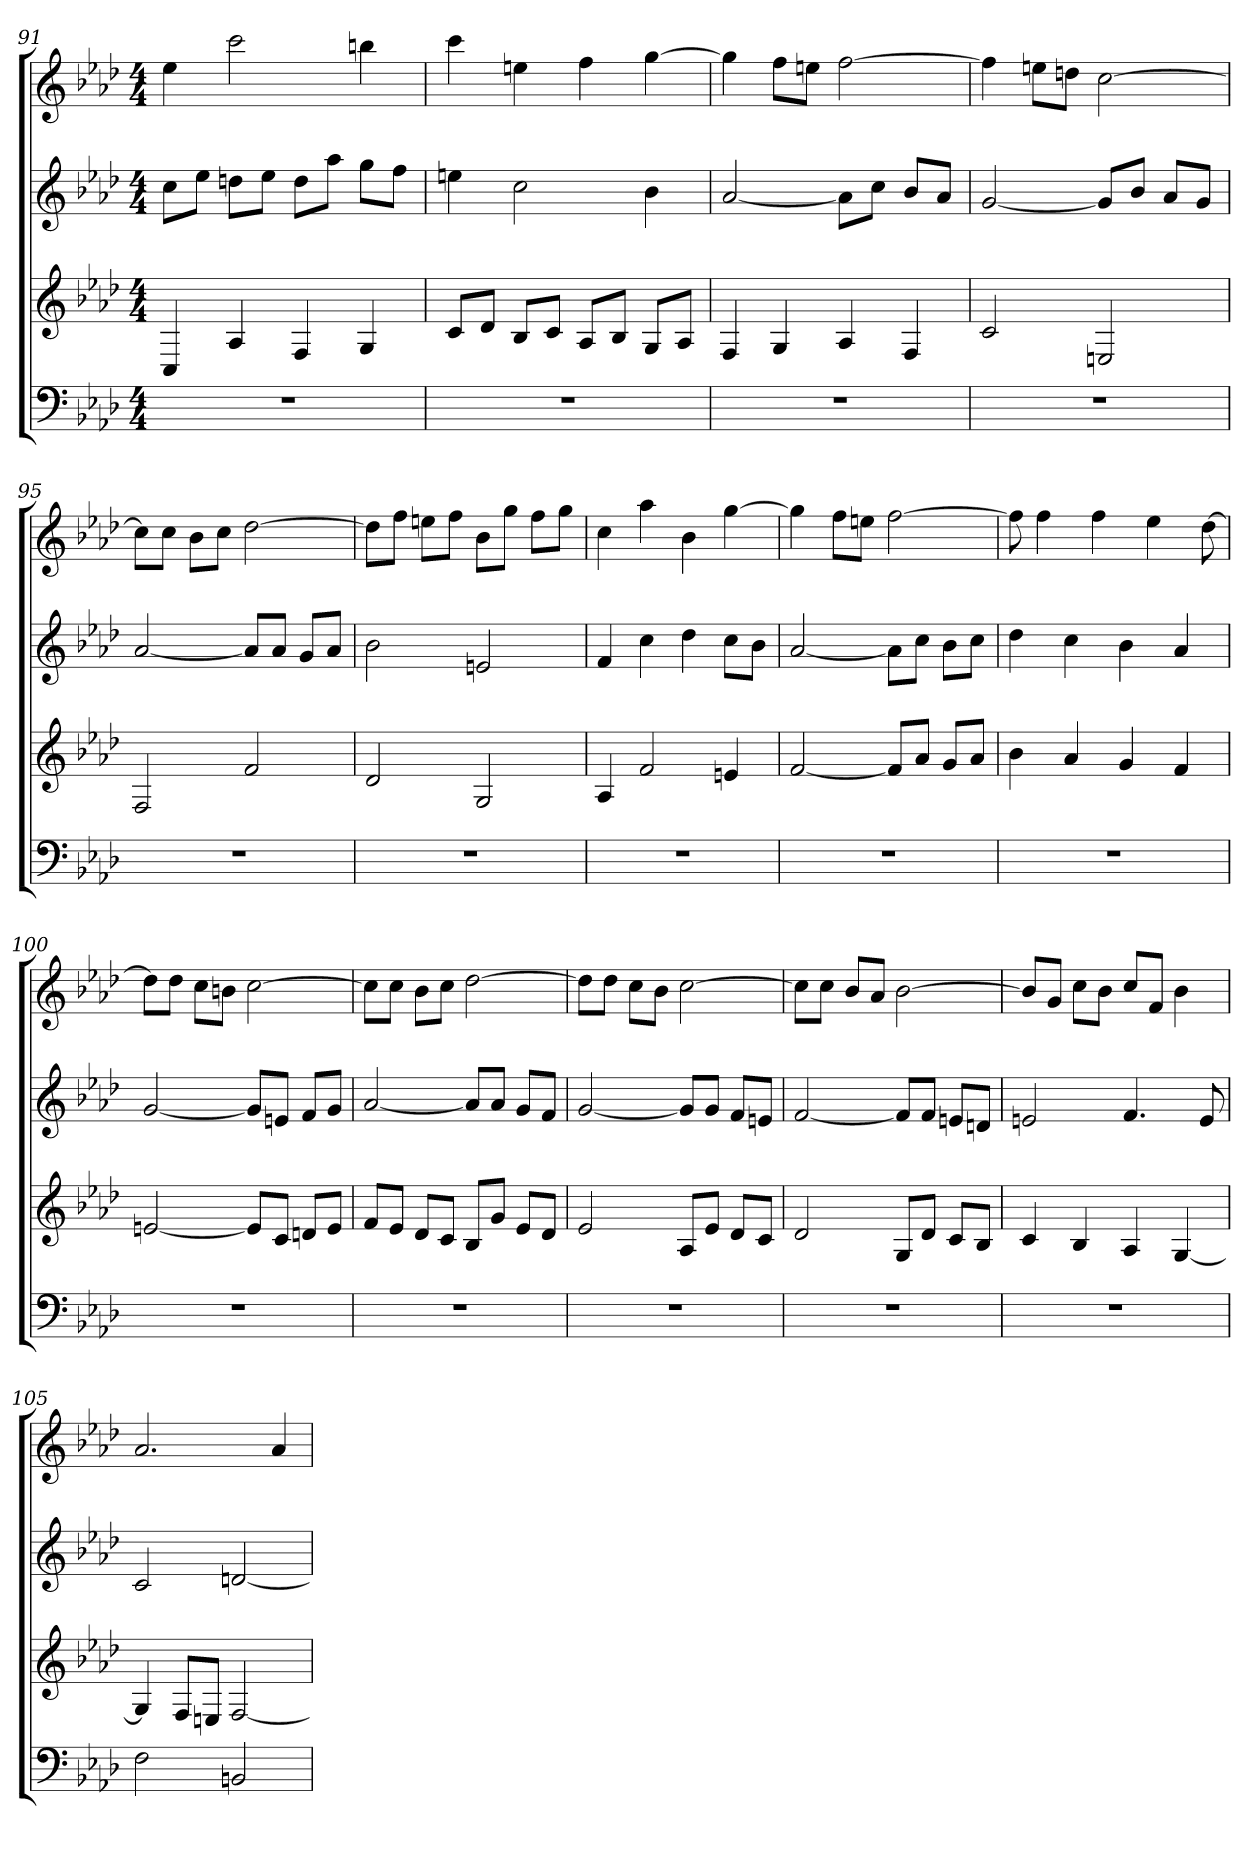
**kern	**kern	**kern	**kern
*part4	*part3	*part2	*part1
*staff4	*staff3	*staff2	*staff1
*k[b-e-a-d-]	*k[b-e-a-d-]	*k[b-e-a-d-]	*k[b-e-a-d-]
*M4/4	*M4/4	*M4/4	*M4/4
=91	=91	=91	=91
1r	4C	8ccL	4ee-
.	.	8ee-J	.
.	4A-	8ddnL	2ccc
.	.	8ee-J	.
.	4F	8ddL	.
.	.	8aa-J	.
.	4G	8ggL	4bbn
.	.	8ffJ	.
=92	=92	=92	=92
1r	8cL	4een	4ccc
.	8d-J	.	.
.	8B-L	2cc	4een
.	8cJ	.	.
.	8A-L	.	4ff
.	8B-J	.	.
.	8GL	4b-	[4gg
.	8A-J	.	.
=93	=93	=93	=93
1r	4F	[2a-	4gg]
.	4G	.	8ffL
.	.	.	8eenJ
.	4A-	8a-L]	[2ff
.	.	8ccJ	.
.	4F	8b-L	.
.	.	8a-J	.
=94	=94	=94	=94
1r	2c	[2g	4ff]
.	.	.	8eenL
.	.	.	8ddnJ
.	2En	8gL]	[2cc
.	.	8b-J	.
.	.	8a-L	.
.	.	8gJ	.
=95	=95	=95	=95
1r	2F	[2a-	8ccL]
.	.	.	8ccJ
.	.	.	8b-L
.	.	.	8ccJ
.	2f	8a-L]	[2dd-
.	.	8a-J	.
.	.	8gL	.
.	.	8a-J	.
=96	=96	=96	=96
1r	2d-	2b-	8dd-L]
.	.	.	8ffJ
.	.	.	8eenL
.	.	.	8ffJ
.	2G	2en	8b-L
.	.	.	8ggJ
.	.	.	8ffL
.	.	.	8ggJ
=97	=97	=97	=97
1r	4A-	4f	4cc
.	2f	4cc	4aa-
.	.	4dd-	4b-
.	4en	8ccL	[4gg
.	.	8b-J	.
=98	=98	=98	=98
1r	[2f	[2a-	4gg]
.	.	.	8ffL
.	.	.	8eenJ
.	8fL]	8a-L]	[2ff
.	8a-J	8ccJ	.
.	8gL	8b-L	.
.	8a-J	8ccJ	.
=99	=99	=99	=99
1r	4b-	4dd-	8ff]
.	.	.	4ff
.	4a-	4cc	.
.	.	.	4ff
.	4g	4b-	.
.	.	.	4ee-
.	4f	4a-	.
.	.	.	[8dd-
=100	=100	=100	=100
1r	[2en	[2g	8dd-L]
.	.	.	8dd-J
.	.	.	8ccL
.	.	.	8bnJ
.	8eL]	8gL]	[2cc
.	8cJ	8enJ	.
.	8dnL	8fL	.
.	8eJ	8gJ	.
=101	=101	=101	=101
1r	8fL	[2a-	8ccL]
.	8e-J	.	8ccJ
.	8d-L	.	8b-L
.	8cJ	.	8ccJ
.	8B-L	8a-L]	[2dd-
.	8gJ	8a-J	.
.	8e-L	8gL	.
.	8d-J	8fJ	.
=102	=102	=102	=102
1r	2e-	[2g	8dd-L]
.	.	.	8dd-J
.	.	.	8ccL
.	.	.	8b-J
.	8A-L	8gL]	[2cc
.	8e-J	8gJ	.
.	8d-L	8fL	.
.	8cJ	8enJ	.
=103	=103	=103	=103
1r	2d-	[2f	8ccL]
.	.	.	8ccJ
.	.	.	8b-L
.	.	.	8a-J
.	8GL	8fL]	[2b-
.	8d-J	8fJ	.
.	8cL	8enL	.
.	8B-J	8dnJ	.
=104	=104	=104	=104
1r	4c	2en	8b-L]
.	.	.	8gJ
.	4B-	.	8ccL
.	.	.	8b-J
.	4A-	4.f	8ccL
.	.	.	8fJ
.	[4G	.	4b-
.	.	8e	.
=105	=105	=105	=105
2F	4G]	2c	2.a-
.	8FL	.	.
.	8EnJ	.	.
2BBn	[2F	[2dn	.
.	.	.	4a-
=	=	=	=
*-	*-	*-	*-
